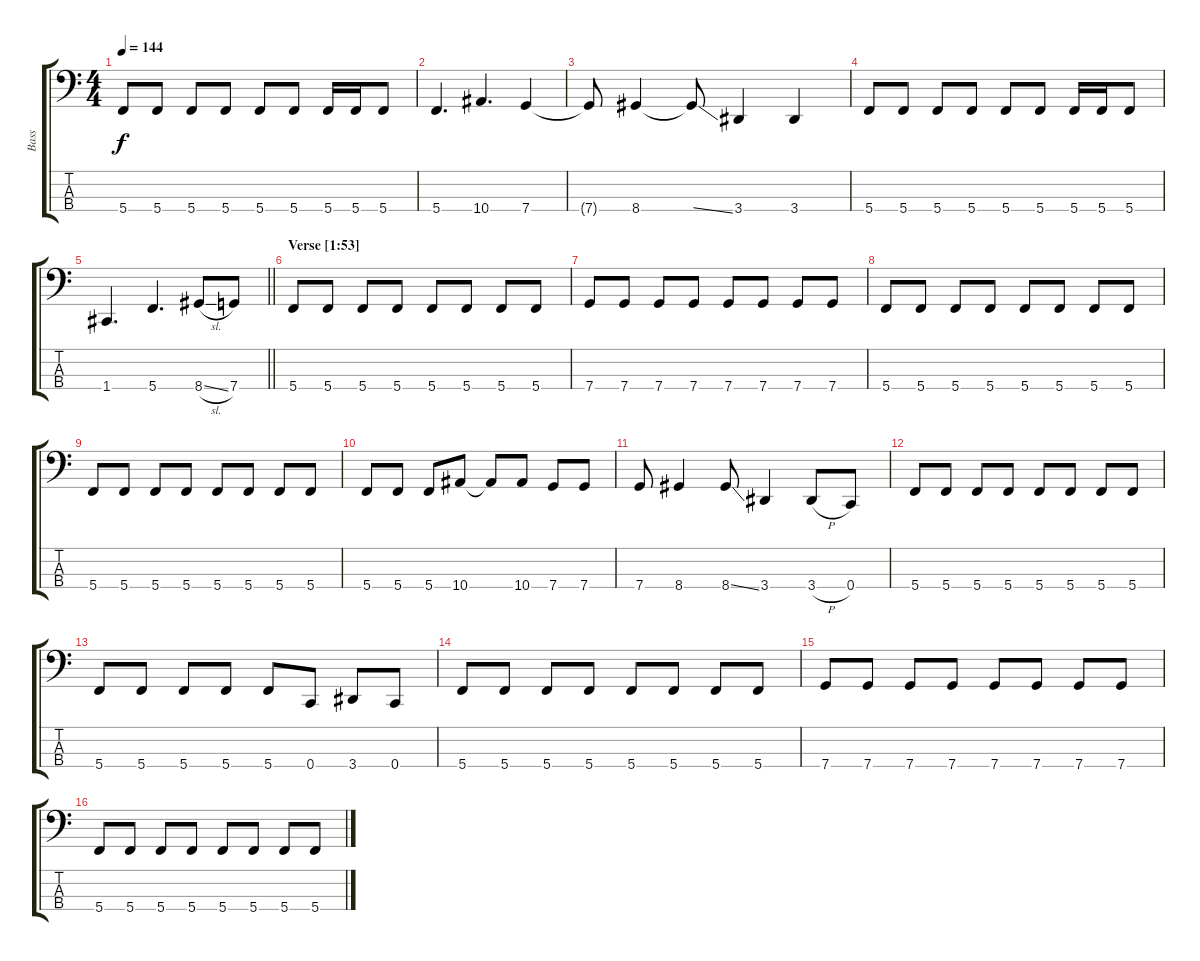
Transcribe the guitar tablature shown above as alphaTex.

\track ("Bass" "Bass") {instrument electricbasspick}
\staff {score tabs}
\tuning (F2 C2 G1 C1) {hide}
\ts (4 4)
\tempo 144
\clef f4
\ks c
5.4.8{dy f} 5.4.8 5.4.8 5.4.8 5.4.8 5.4.8 5.4.16 5.4.16 5.4.8 |
5.4.4{d} 10.4.4{d} 7.4.4 |
7.4{t}.8 8.4.4 8.4{ss t}.8 3.4.4 3.4.4 |
5.4.8 5.4.8 5.4.8 5.4.8 5.4.8 5.4.8 5.4.16 5.4.16 5.4.8 |
\barLineRight lightlight
1.4.4{d} 5.4.4{d} 8.4{sl}.8 7.4.8 |
\section ("" "Verse [1:53]")
5.4.8 5.4.8 5.4.8 5.4.8 5.4.8 5.4.8 5.4.8 5.4.8 |
7.4.8 7.4.8 7.4.8 7.4.8 7.4.8 7.4.8 7.4.8 7.4.8 |
5.4.8 5.4.8 5.4.8 5.4.8 5.4.8 5.4.8 5.4.8 5.4.8 |
5.4.8 5.4.8 5.4.8 5.4.8 5.4.8 5.4.8 5.4.8 5.4.8 |
5.4.8 5.4.8 5.4.8 10.4.8 10.4{t}.8 10.4.8 7.4.8 7.4.8 |
7.4.8 8.4.4 8.4{ss}.8 3.4.4 3.4{h}.8 0.4.8 |
5.4.8 5.4.8 5.4.8 5.4.8 5.4.8 5.4.8 5.4.8 5.4.8 |
5.4.8 5.4.8 5.4.8 5.4.8 5.4.8 0.4.8 3.4.8 0.4.8 |
5.4.8 5.4.8 5.4.8 5.4.8 5.4.8 5.4.8 5.4.8 5.4.8 |
7.4.8 7.4.8 7.4.8 7.4.8 7.4.8 7.4.8 7.4.8 7.4.8 |
5.4.8 5.4.8 5.4.8 5.4.8 5.4.8 5.4.8 5.4.8 5.4.8
